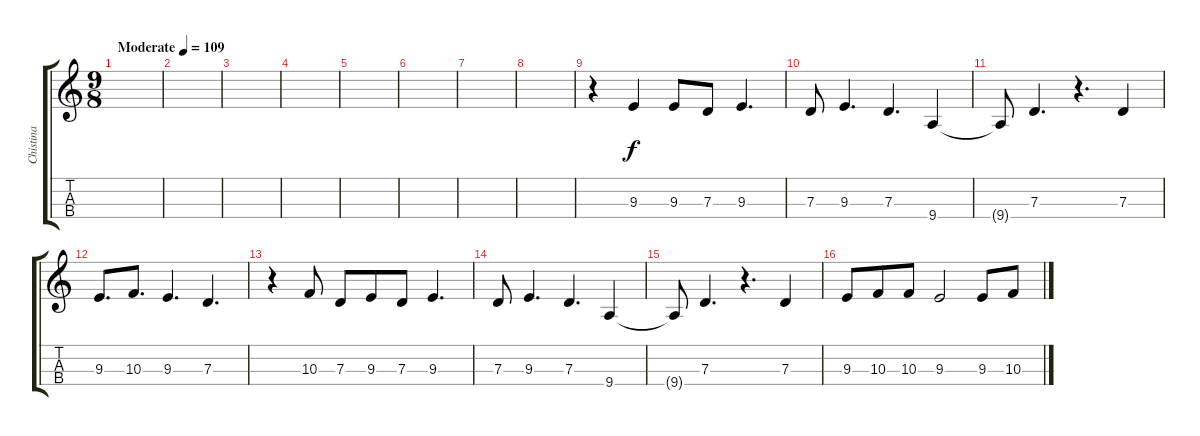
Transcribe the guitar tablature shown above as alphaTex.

\track ("Chistina" "Chistina") {instrument sopranosax}
\staff {score tabs}
\tuning (A4 D4 G3 C3) {hide}
\ts (9 8)
\tempo (109 "Moderate")
\clef g2
\ks c
|
|
|
|
|
|
|
|
r.4 9.3.4 9.3.8 7.3.8 9.3.4{d} |
7.3.8 9.3.4{d} 7.3.4{d} 9.4.4 |
9.4{t}.8 7.3.4{d} r.4{d} 7.3.4 |
9.3.8{d} 10.3.8{d} 9.3.4{d} 7.3.4{d} |
r.4 10.3.8 7.3.8 9.3.8 7.3.8 9.3.4{d} |
7.3.8 9.3.4{d} 7.3.4{d} 9.4.4 |
9.4{t}.8 7.3.4{d} r.4{d} 7.3.4 |
9.3.8 10.3.8 10.3.8 9.3.2 9.3.8 10.3.8
